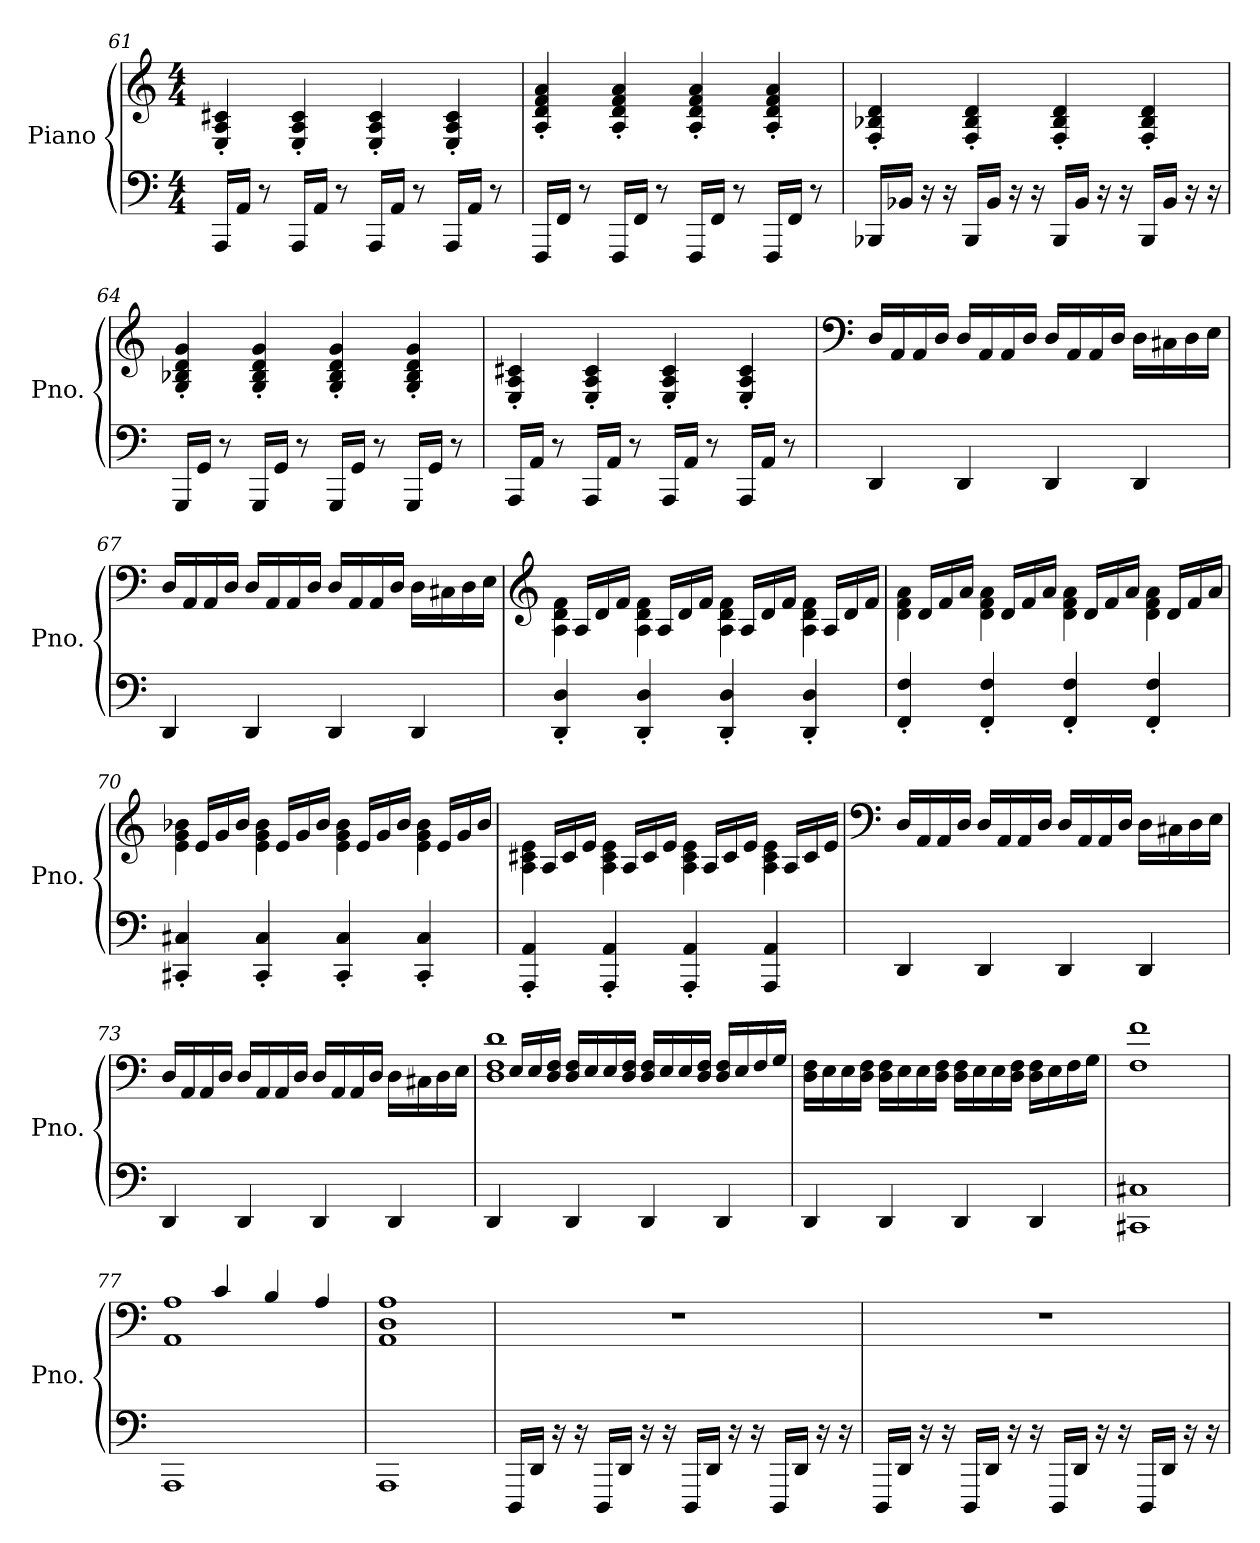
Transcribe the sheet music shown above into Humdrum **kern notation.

**kern	**kern
*part1	*part1
*staff2	*staff1
*I"Piano	*
*I'Pno.	*
*clefF4	*clefG2
*k[]	*k[]
*M4/4	*M4/4
=61	=61
16AAA/LL	4E/' 4A/' 4c#X/'
16AA/JJ	.
8r	.
16AAA/LL	4E/' 4A/' 4c#/'
16AA/JJ	.
8r	.
16AAA/LL	4E/' 4A/' 4c#/'
16AA/JJ	.
8r	.
16AAA/LL	4E/' 4A/' 4c#/'
16AA/JJ	.
8r	.
=62	=62
16FFF/LL	4A/' 4d/' 4f/' 4a/'
16FF/JJ	.
8r	.
16FFF/LL	4A/' 4d/' 4f/' 4a/'
16FF/JJ	.
8r	.
16FFF/LL	4A/' 4d/' 4f/' 4a/'
16FF/JJ	.
8r	.
16FFF/LL	4A/' 4d/' 4f/' 4a/'
16FF/JJ	.
8r	.
!!LO:LB:g=z
=63	=63
16BBB-X/LL	4F/' 4B-X/' 4d/'
16BB-X/JJ	.
16r	.
16r	.
16BBB-/LL	4F/' 4B-/' 4d/'
16BB-/JJ	.
16r	.
16r	.
16BBB-/LL	4F/' 4B-/' 4d/'
16BB-/JJ	.
16r	.
16r	.
16BBB-/LL	4F/' 4B-/' 4d/'
16BB-/JJ	.
16r	.
16r	.
=64	=64
16GGG/LL	4G/' 4B-X/' 4d/' 4g/'
16GG/JJ	.
8r	.
16GGG/LL	4G/' 4B-/' 4d/' 4g/'
16GG/JJ	.
8r	.
16GGG/LL	4G/' 4B-/' 4d/' 4g/'
16GG/JJ	.
8r	.
16GGG/LL	4G/' 4B-/' 4d/' 4g/'
16GG/JJ	.
8r	.
=65	=65
16AAA/LL	4E/' 4A/' 4c#X/'
16AA/JJ	.
8r	.
16AAA/LL	4E/' 4A/' 4c#/'
16AA/JJ	.
8r	.
16AAA/LL	4E/' 4A/' 4c#/'
16AA/JJ	.
8r	.
16AAA/LL	4E/' 4A/' 4c#/'
16AA/JJ	.
8r	.
!!LO:LB:g=z
=66	=66
*	*clefF4
*	*MM110
4DD/	16D/LL
.	16AA/
.	16AA/
.	16D/JJ
4DD/	16D/LL
.	16AA/
.	16AA/
.	16D/JJ
4DD/	16D/LL
.	16AA/
.	16AA/
.	16D/JJ
4DD/	16D\LL
.	16C#X\
.	16D\
.	16E\JJ
=67	=67
4DD/	16D/LL
.	16AA/
.	16AA/
.	16D/JJ
4DD/	16D/LL
.	16AA/
.	16AA/
.	16D/JJ
4DD/	16D/LL
.	16AA/
.	16AA/
.	16D/JJ
4DD/	16D\LL
.	16C#X\
.	16D\
.	16E\JJ
=68	=68
*	*clefG2
*	*MM120
*	*^
4DD/' 4D/'	16rddyy	4A\ 4d\ 4f\
.	16A/LL	.
.	16d/	.
.	16f/JJ	.
4DD/' 4D/'	16rddyy	4A\ 4d\ 4f\
.	16A/LL	.
.	16d/	.
.	16f/JJ	.
4DD/' 4D/'	16rddyy	4A\ 4d\ 4f\
.	16A/LL	.
.	16d/	.
.	16f/JJ	.
4DD/' 4D/'	16rddyy	4A\ 4d\ 4f\
.	16A/LL	.
.	16d/	.
.	16f/JJ	.
!!LO:LB:g=z	!!
=69	=69	=69
4FF/' 4F/'	16rddyy	4d\ 4f\ 4a\
.	16d/LL	.
.	16f/	.
.	16a/JJ	.
4FF/' 4F/'	16rddyy	4d\ 4f\ 4a\
.	16d/LL	.
.	16f/	.
.	16a/JJ	.
4FF/' 4F/'	16rddyy	4d\ 4f\ 4a\
.	16d/LL	.
.	16f/	.
.	16a/JJ	.
4FF/' 4F/'	16rddyy	4d\ 4f\ 4a\
.	16d/LL	.
.	16f/	.
.	16a/JJ	.
=70	=70	=70
4CC#X/' 4C#X/'	16rddyy	4e\ 4g\ 4b-X\
.	16e/LL	.
.	16g/	.
.	16b-/JJ	.
4CC#/' 4C#/'	16rddyy	4e\ 4g\ 4b-\
.	16e/LL	.
.	16g/	.
.	16b-/JJ	.
4CC#/' 4C#/'	16rddyy	4e\ 4g\ 4b-\
.	16e/LL	.
.	16g/	.
.	16b-/JJ	.
4CC#/' 4C#/'	16rddyy	4e\ 4g\ 4b-\
.	16e/LL	.
.	16g/	.
.	16b-/JJ	.
=71	=71	=71
4AAA/' 4AA/'	16rddyy	4A\ 4c#X\ 4e\
.	16A/LL	.
.	16c#/	.
.	16e/JJ	.
4AAA/' 4AA/'	16rddyy	4A\ 4c#\ 4e\
.	16A/LL	.
.	16c#/	.
.	16e/JJ	.
4AAA/' 4AA/'	16rddyy	4A\ 4c#\ 4e\
.	16A/LL	.
.	16c#/	.
.	16e/JJ	.
4AAA/ 4AA/	16rddyy	4A\ 4c#\ 4e\
.	16A/LL	.
.	16c#/	.
.	16e/JJ	.
*	*v	*v
!!LO:LB:g=z
=72	=72
*	*clefF4
4DD/	16D/LL
.	16AA/
.	16AA/
.	16D/JJ
4DD/	16D/LL
.	16AA/
.	16AA/
.	16D/JJ
4DD/	16D/LL
.	16AA/
.	16AA/
.	16D/JJ
4DD/	16D\LL
.	16C#X\
.	16D\
.	16E\JJ
=73	=73
4DD/	16D/LL
.	16AA/
.	16AA/
.	16D/JJ
4DD/	16D/LL
.	16AA/
.	16AA/
.	16D/JJ
4DD/	16D/LL
.	16AA/
.	16AA/
.	16D/JJ
4DD/	16D\LL
.	16C#X\
.	16D\
.	16E\JJ
=74	=74
*	*^
4DD/	16reyy	1D 1F 1d
.	16E/LL	.
.	16E/	.
.	16D/ 16F/JJ	.
4DD/	16D/ 16F/LL	.
.	16E/	.
.	16E/	.
.	16D/ 16F/JJ	.
4DD/	16D/ 16F/LL	.
.	16E/	.
.	16E/	.
.	16D/ 16F/JJ	.
4DD/	16D/ 16F/LL	.
.	16E/	.
.	16F/	.
.	16G/JJ	.
*	*v	*v
!!LO:LB:g=z
=75	=75
4DD/	16D\ 16F\LL
.	16E\
.	16E\
.	16D\ 16F\JJ
4DD/	16D\ 16F\LL
.	16E\
.	16E\
.	16D\ 16F\JJ
4DD/	16D\ 16F\LL
.	16E\
.	16E\
.	16D\ 16F\JJ
4DD/	16D\ 16F\LL
.	16E\
.	16F\
.	16G\JJ
=76	=76
1CC#X 1C#X	1F 1f
=77	=77
*	*MM80
*	*^
1AAA	4rcyy	1AA 1A
.	4c/	.
.	4B/	.
.	4A/	.
*	*v	*v
=78	=78
1AAA	1AA 1D 1A
=79	=79
*	*MM120
16DDD/LL	1r
16DD/JJ	.
16r	.
16r	.
16DDD/LL	.
16DD/JJ	.
16r	.
16r	.
16DDD/LL	.
16DD/JJ	.
16r	.
16r	.
16DDD/LL	.
16DD/JJ	.
16r	.
16r	.
!!LO:PB:g=z
=80	=80
16DDD/LL	1r
16DD/JJ	.
16r	.
16r	.
16DDD/LL	.
16DD/JJ	.
16r	.
16r	.
16DDD/LL	.
16DD/JJ	.
16r	.
16r	.
16DDD/LL	.
16DD/JJ	.
16r	.
16r	.
=	=
*-	*-
